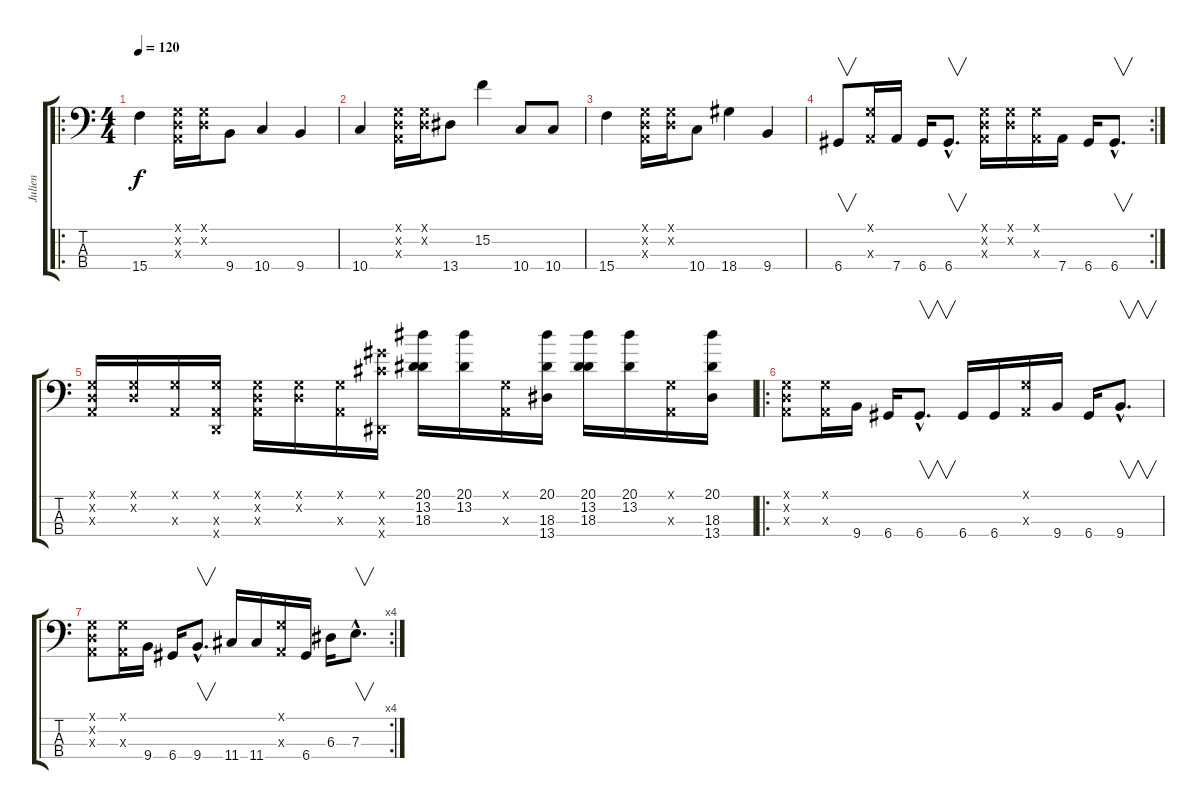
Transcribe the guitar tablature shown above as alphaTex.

\track ("Julien" "Julien") {instrument slapbass2}
\staff {score tabs}
\tuning (G2 D2 A1 D1) {hide}
\ro
\ts (4 4)
\tempo 120
\clef f4
\ks c
15.4.4{dy f} (0.1{x} 0.2{x} 0.3{x}).16 (0.1{x} 0.2{x}).16 9.4.8 10.4.4 9.4.4 |
10.4.4 (0.1{x} 0.2{x} 0.3{x}).16 (0.1{x} 0.2{x}).16 13.4.8 15.2.4 10.4.8 10.4.8 |
15.4.4 (0.1{x} 0.2{x} 0.3{x}).16 (0.1{x} 0.2{x}).16 10.4.8 18.4.4 9.4.4 |
\rc 2
6.4.8{v} (0.1{x} 0.3{x}).16 7.4.16 6.4.16 6.4{hac}.8{v d} (0.1{x} 0.2{x} 0.3{x}).16 (0.1{x} 0.2{x}).16 (0.1{x} 0.3{x}).16 7.4.16 6.4.16 6.4{hac}.8{v d} |
(0.1{x} 0.2{x} 0.3{x}).16 (0.1{x} 0.2{x}).16 (0.1{x} 0.3{x}).16 (0.1{x} 0.3{x} 0.4{x}).16 (0.1{x} 0.2{x} 0.3{x}).16 (0.1{x} 0.2{x}).16 (0.1{x} 0.3{x}).16 (13.1{x} 16.3{x} 1.4{x}).16 (20.1 13.2 18.3).16 (20.1 13.2).16 (0.1{x} 0.3{x}).16 (20.1 18.3 13.4).16 (20.1 13.2 18.3).16 (20.1 13.2).16 (0.1{x} 0.3{x}).16 (20.1 18.3 13.4).16 |
\ro
(0.1{x} 0.2{x} 0.3{x}).8 (0.1{x} 0.3{x}).16 9.4.16 6.4.16 6.4{hac}.8{v d} 6.4.16 6.4.16 (0.1{x} 0.3{x}).16 9.4.16 6.4.16 9.4{hac}.8{v d} |
\rc 4
(0.1{x} 0.2{x} 0.3{x}).8 (0.1{x} 0.3{x}).16 9.4.16 6.4.16 9.4{hac}.8{v d} 11.4.16 11.4.16 (0.1{x} 0.3{x}).16 6.4.16 6.3.16 7.3{hac}.8{v d}
